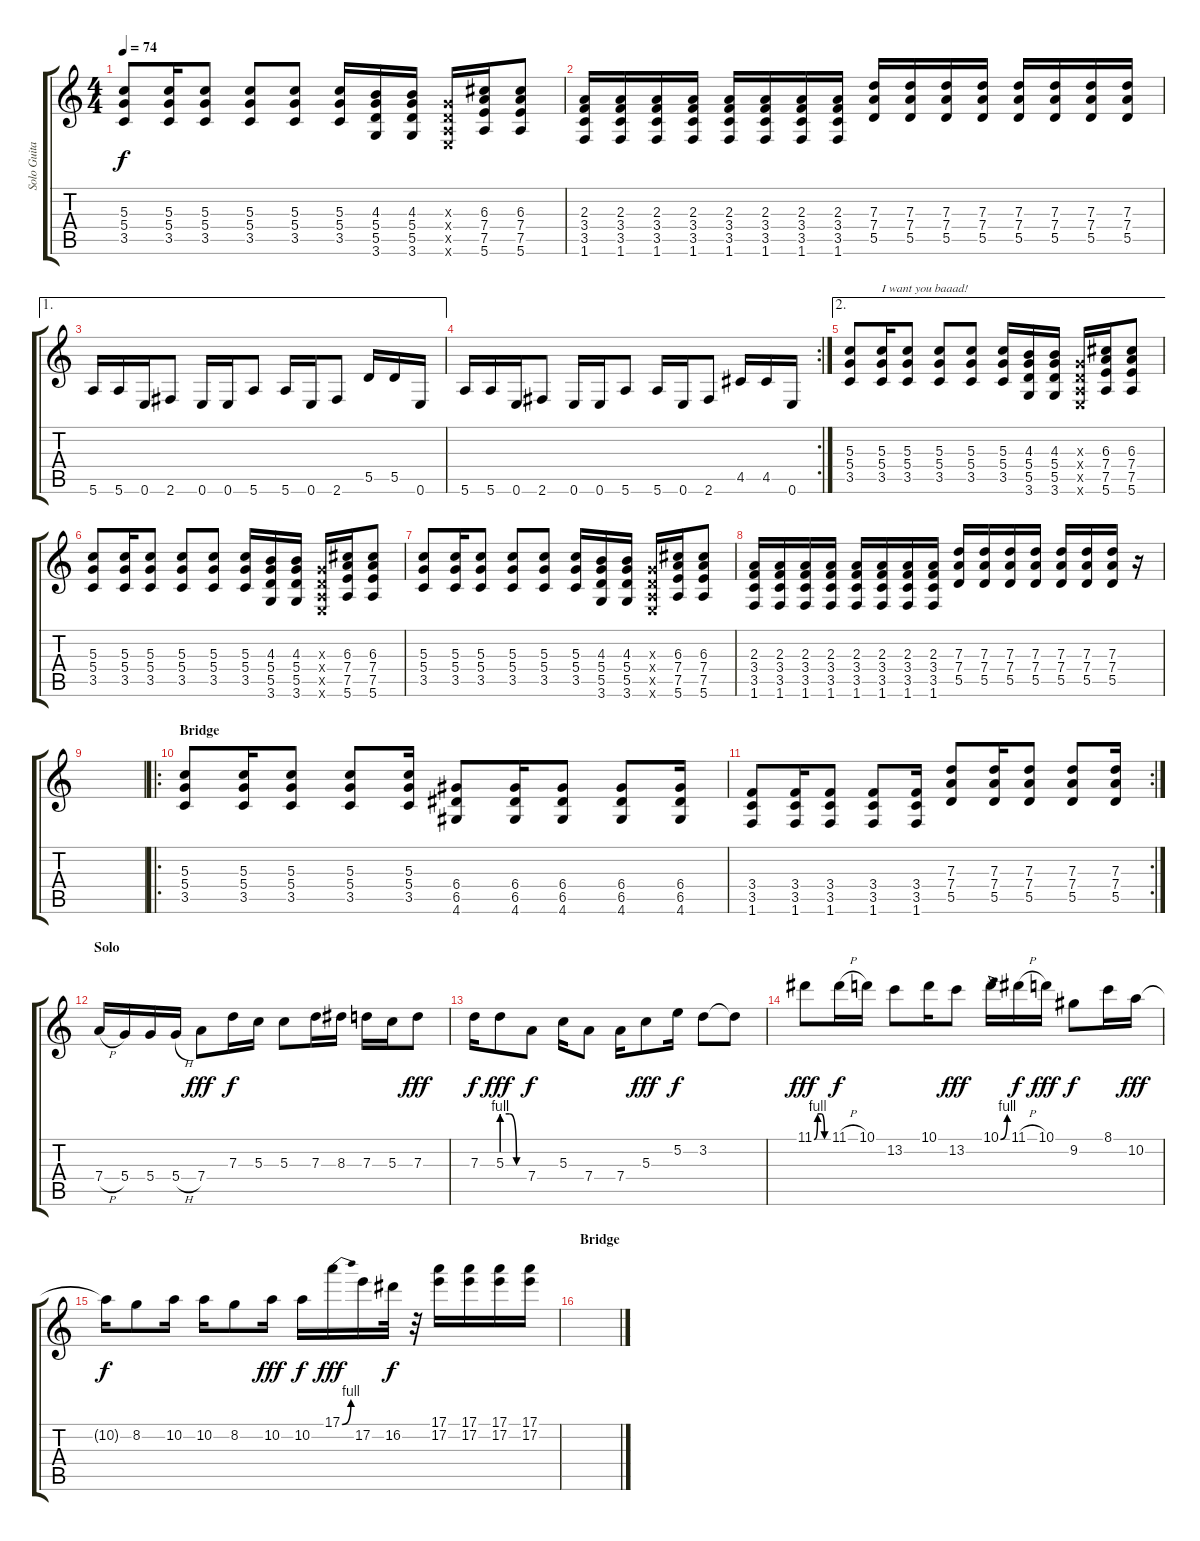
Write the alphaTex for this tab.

\track ("Solo Guitar" "Solo Guita") {instrument distortionguitar}
\staff {score tabs}
\tuning (E4 B3 G3 D3 A2 E2) {hide}
\ts (4 4)
\tempo 74
\clef g2
\ks c
(5.3 5.4 3.5).8{dy f} (5.3 5.4 3.5).16 (5.3 5.4 3.5).8 (5.3 5.4 3.5).8 (5.3 5.4 3.5).8 (5.3 5.4 3.5).16 (4.3 5.4 5.5 3.6).16 (4.3 5.4 5.5 3.6).16 (0.3{x} 0.4{x} 0.5{x} 0.6{x}).16 (6.3 7.4 7.5 5.6).16 (6.3 7.4 7.5 5.6).8 |
(2.3 3.4 3.5 1.6).16 (2.3 3.4 3.5 1.6).16 (2.3 3.4 3.5 1.6).16 (2.3 3.4 3.5 1.6).16 (2.3 3.4 3.5 1.6).16 (2.3 3.4 3.5 1.6).16 (2.3 3.4 3.5 1.6).16 (2.3 3.4 3.5 1.6).16 (7.3 7.4 5.5).16 (7.3 7.4 5.5).16 (7.3 7.4 5.5).16 (7.3 7.4 5.5).16 (7.3 7.4 5.5).16 (7.3 7.4 5.5).16 (7.3 7.4 5.5).16 (7.3 7.4 5.5).16 |
\ae 1
5.6.16 5.6.16 0.6.16 2.6.8 0.6.16 0.6.16 5.6.8 5.6.16 0.6.16 2.6.8 5.5.16 5.5.16 0.6.16 |
\rc 2
5.6.16 5.6.16 0.6.16 2.6.8 0.6.16 0.6.16 5.6.8 5.6.16 0.6.16 2.6.8 4.5.16 4.5.16 0.6.16 |
\ae 2
(5.3 5.4 3.5).8{volume 12 instrument overdrivenguitar} (5.3 5.4 3.5).16{txt "I want you baaad!"} (5.3 5.4 3.5).8 (5.3 5.4 3.5).8 (5.3 5.4 3.5).8 (5.3 5.4 3.5).16 (4.3 5.4 5.5 3.6).16 (4.3 5.4 5.5 3.6).16 (0.3{x} 0.4{x} 0.5{x} 0.6{x}).16 (6.3 7.4 7.5 5.6).16 (6.3 7.4 7.5 5.6).8 |
(5.3 5.4 3.5).8 (5.3 5.4 3.5).16 (5.3 5.4 3.5).8 (5.3 5.4 3.5).8 (5.3 5.4 3.5).8 (5.3 5.4 3.5).16 (4.3 5.4 5.5 3.6).16 (4.3 5.4 5.5 3.6).16 (0.3{x} 0.4{x} 0.5{x} 0.6{x}).16 (6.3 7.4 7.5 5.6).16 (6.3 7.4 7.5 5.6).8 |
(5.3 5.4 3.5).8 (5.3 5.4 3.5).16 (5.3 5.4 3.5).8 (5.3 5.4 3.5).8 (5.3 5.4 3.5).8 (5.3 5.4 3.5).16 (4.3 5.4 5.5 3.6).16 (4.3 5.4 5.5 3.6).16 (0.3{x} 0.4{x} 0.5{x} 0.6{x}).16 (6.3 7.4 7.5 5.6).16 (6.3 7.4 7.5 5.6).8 |
(2.3 3.4 3.5 1.6).16 (2.3 3.4 3.5 1.6).16 (2.3 3.4 3.5 1.6).16 (2.3 3.4 3.5 1.6).16 (2.3 3.4 3.5 1.6).16 (2.3 3.4 3.5 1.6).16 (2.3 3.4 3.5 1.6).16 (2.3 3.4 3.5 1.6).16 (7.3 7.4 5.5).16 (7.3 7.4 5.5).16 (7.3 7.4 5.5).16 (7.3 7.4 5.5).16 (7.3 7.4 5.5).16 (7.3 7.4 5.5).16 (7.3 7.4 5.5).16 r.16 |
|
\ro
\section ("" "Bridge")
(5.3 5.4 3.5).8{volume 12 instrument overdrivenguitar} (5.3 5.4 3.5).16 (5.3 5.4 3.5).8 (5.3 5.4 3.5).8 (5.3 5.4 3.5).16 (6.4 6.5 4.6).8 (6.4 6.5 4.6).16 (6.4 6.5 4.6).8 (6.4 6.5 4.6).8 (6.4 6.5 4.6).16 |
\rc 2
(3.4 3.5 1.6).8 (3.4 3.5 1.6).16 (3.4 3.5 1.6).8 (3.4 3.5 1.6).8 (3.4 3.5 1.6).16 (7.3 7.4 5.5).8 (7.3 7.4 5.5).16 (7.3 7.4 5.5).8 (7.3 7.4 5.5).8 (7.3 7.4 5.5).16 |
\section ("" "Solo")
7.4{h}.16{volume 16 instrument distortionguitar} 5.4.16 5.4.16 5.4{h}.16 7.4.8{dy fff} 7.3.16{dy f} 5.3.16 5.3.8 7.3.16 8.3.16 7.3.16 5.3.16 7.3.8{dy fff} |
7.3.16{dy f} 5.3{be (custom 0 4 20 4 40 0 60 0)}.8{dy fff} 7.4.8{dy f} 5.3.16 7.4.8 7.4.16 5.3.8{dy fff} 5.2.16{dy f} 3.2.8 3.2{t}.8 |
11.1{be (custom 0 0 15 4 30 4 45 0 60 0)}.8{dy fff} 11.1{h}.16{dy f} 10.1.16 13.2.8 10.1.16 13.2.8{dy fff} 10.1{be (bend 0 0 60 4)}.16 11.1{h}.16{dy f} 10.1.16{dy fff} 9.2.8{dy f} 8.1.16 10.2.16{dy fff} |
10.2{t}.16{dy f} 8.2.8 10.2.16 10.2.16 8.2.8 10.2.16{dy fff} 10.2.16{dy f} 17.1{be (bend 0 0 60 4)}.16{dy fff} 17.2.16 16.2.32{dy f} r.32 (17.1 17.2).16 (17.1 17.2).16 (17.1 17.2).16 (17.1 17.2).16 |
\section ("" "Bridge")
